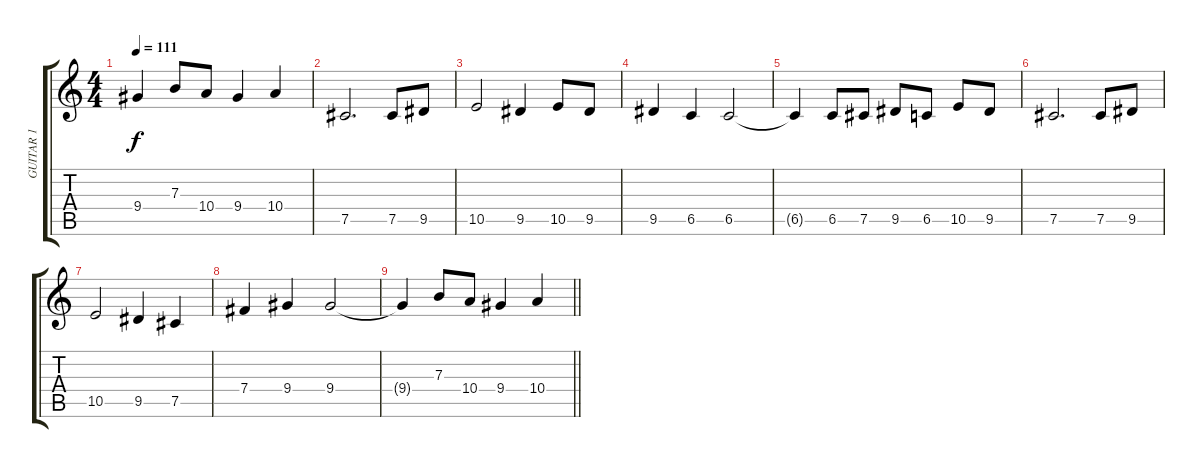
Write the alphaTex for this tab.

\track ("GUITAR 1" "GUITAR 1") {instrument overdrivenguitar}
\staff {score tabs}
\tuning (Db4 Ab3 E3 B2 Gb2 Db2) {hide}
\ts (4 4)
\tempo 111
\clef g2
\ks c
9.4{t}.4{dy f} 7.3.8 10.4.8 9.4.4 10.4.4 |
7.5.2{d volume 3} 7.5.8 9.5.8 |
10.5.2 9.5.4 10.5.8 9.5.8 |
9.5.4 6.5.4 6.5.2 |
6.5{t}.4 6.5.8 7.5.8 9.5.8 6.5.8 10.5.8 9.5.8 |
7.5.2{d volume 0} 7.5.8 9.5.8 |
10.5.2 9.5.4 7.5.4 |
7.4.4 9.4.4 9.4.2 |
\barLineRight lightlight
9.4{t}.4 7.3.8 10.4.8 9.4.4 10.4.4
